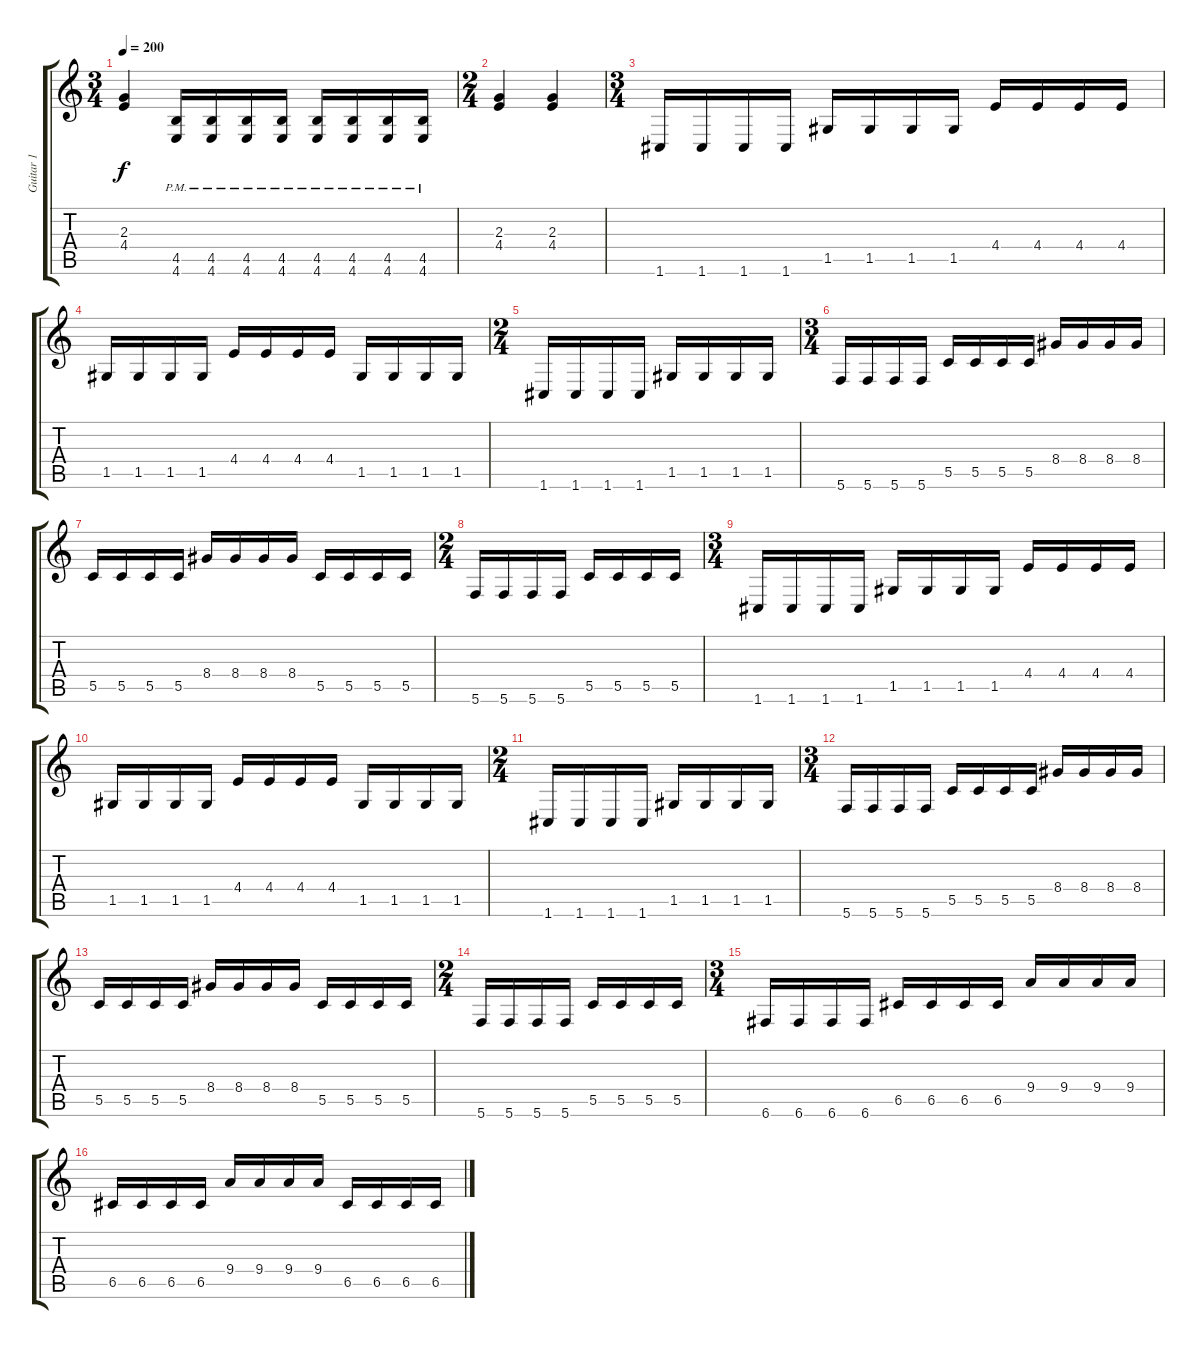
\track ("Guitar 1" "Guitar 1") {instrument distortionguitar}
\staff {score tabs}
\tuning (D4 A3 F3 C3 G2 C2) {hide}
\ts (3 4)
\tempo 200
\clef g2
\ks c
(2.3 4.4).4{dy f} (4.5{pm} 4.6{pm}).16 (4.5{pm} 4.6{pm}).16 (4.5{pm} 4.6{pm}).16 (4.5{pm} 4.6{pm}).16 (4.5{pm} 4.6{pm}).16 (4.5{pm} 4.6{pm}).16 (4.5{pm} 4.6{pm}).16 (4.5{pm} 4.6{pm}).16 |
\ts (2 4)
(2.3 4.4).4 (2.3 4.4).4 |
\ts (3 4)
1.6.16 1.6.16 1.6.16 1.6.16 1.5.16 1.5.16 1.5.16 1.5.16 4.4.16 4.4.16 4.4.16 4.4.16 |
1.5.16 1.5.16 1.5.16 1.5.16 4.4.16 4.4.16 4.4.16 4.4.16 1.5.16 1.5.16 1.5.16 1.5.16 |
\ts (2 4)
1.6.16 1.6.16 1.6.16 1.6.16 1.5.16 1.5.16 1.5.16 1.5.16 |
\ts (3 4)
5.6.16 5.6.16 5.6.16 5.6.16 5.5.16 5.5.16 5.5.16 5.5.16 8.4.16 8.4.16 8.4.16 8.4.16 |
5.5.16 5.5.16 5.5.16 5.5.16 8.4.16 8.4.16 8.4.16 8.4.16 5.5.16 5.5.16 5.5.16 5.5.16 |
\ts (2 4)
5.6.16 5.6.16 5.6.16 5.6.16 5.5.16 5.5.16 5.5.16 5.5.16 |
\ts (3 4)
1.6.16 1.6.16 1.6.16 1.6.16 1.5.16 1.5.16 1.5.16 1.5.16 4.4.16 4.4.16 4.4.16 4.4.16 |
1.5.16 1.5.16 1.5.16 1.5.16 4.4.16 4.4.16 4.4.16 4.4.16 1.5.16 1.5.16 1.5.16 1.5.16 |
\ts (2 4)
1.6.16 1.6.16 1.6.16 1.6.16 1.5.16 1.5.16 1.5.16 1.5.16 |
\ts (3 4)
5.6.16 5.6.16 5.6.16 5.6.16 5.5.16 5.5.16 5.5.16 5.5.16 8.4.16 8.4.16 8.4.16 8.4.16 |
5.5.16 5.5.16 5.5.16 5.5.16 8.4.16 8.4.16 8.4.16 8.4.16 5.5.16 5.5.16 5.5.16 5.5.16 |
\ts (2 4)
5.6.16 5.6.16 5.6.16 5.6.16 5.5.16 5.5.16 5.5.16 5.5.16 |
\ts (3 4)
6.6.16 6.6.16 6.6.16 6.6.16 6.5.16 6.5.16 6.5.16 6.5.16 9.4.16 9.4.16 9.4.16 9.4.16 |
6.5.16 6.5.16 6.5.16 6.5.16 9.4.16 9.4.16 9.4.16 9.4.16 6.5.16 6.5.16 6.5.16 6.5.16
